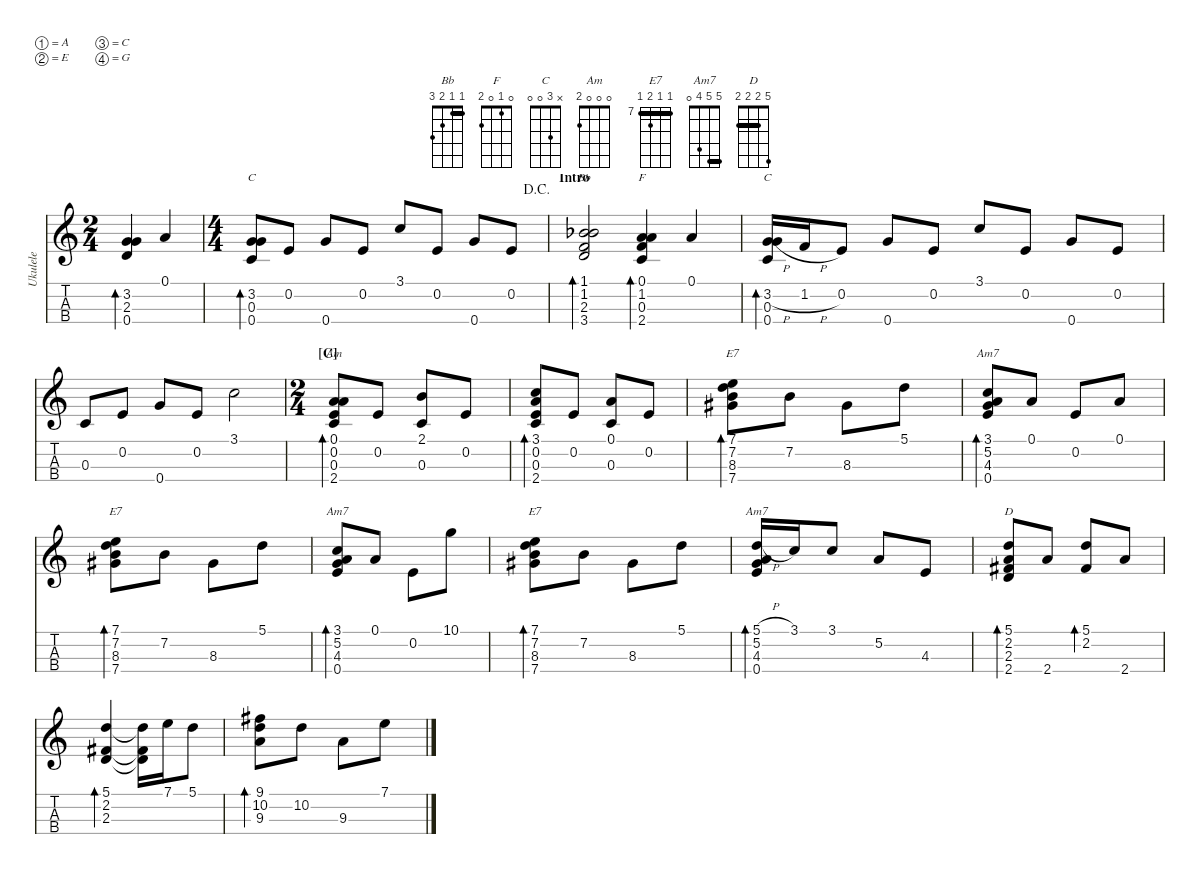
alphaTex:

\defaultSystemsLayout 4
\hideDynamics
\bracketExtendMode nobrackets
\otherSystemsTrackNameOrientation horizontal
\defaultBarNumberDisplay Hide
\track ("Ukulele" "Ukulele") {defaultSystemsLayout 5 instrument acousticguitarnylon}
\staff {score tabs}
\tuning (A4 E4 C4 G4)
\displaytranspose 0
\chord ("Bb" 1 1 2 3) {barre 1}
\chord ("F" 0 1 0 2)
\chord ("C" x 3 0 0)
\chord ("Am" 0 0 0 2)
\chord ("E7" 7 7 8 7) {firstfret 7 barre (7 7)}
\chord ("Am7" 3 5 4 0)
\chord ("Am7" 5 5 4 0) {barre 5}
\chord ("D" 5 2 2 2) {barre (2 2)}
\ts (2 4)
\tempo (75 hide)
\clef g2
\ks c
(0.4 3.2 2.3).4{bd 30 dy mf beam Up} 0.1.4{beam Up} |
\ts (4 4)
\beaming (8 2 2 2 2)
\jump dacapo
(0.4 3.2 0.3).8{bd 30 ch "C" beam Up} 0.2.8{beam Up} 0.4.8{beam Up} 0.2.8{beam Up} 3.1.8{beam Up} 0.2.8{beam Up} 0.4.8{beam Up} 0.2.8{beam Up} |
\section ("" "Intro")
(2.3 1.2 1.1{acc b} 3.4{acc b}).2{bd 30 ch "Bb" beam Up} (0.1 2.4 1.2 0.3).4{bd 30 ch "F" beam Up} 0.1.4{beam Up} |
(3.2{h} 0.4 0.3).16{bd 39 ch "C" beam Up} 1.2{h}.16{beam Up} 0.2.8{beam Up} 0.4.8{beam Up} 0.2.8{beam Up} 3.1.8{beam Up} 0.2.8{beam Up} 0.4.8{beam Up} 0.2.8{beam Up} |
0.3.8{beam Up} 0.2.8{beam Up} 0.4.8{beam Up} 0.2.8{beam Up} 3.1.2{beam Down} |
\ts (2 4)
\beaming (8 2 2)
\section ("C" "")
(0.1 2.4 0.3 0.2).8{bd 30 ch "Am" beam Up} 0.2.8{beam Up} (0.3 2.1).8{beam Up} 0.2.8{beam Up} |
(3.1 2.4 0.3 0.2).8{bd 30 beam Up} 0.2.8{beam Up} (0.3 0.1).8{beam Up} 0.2.8{beam Up} |
(7.1 7.2 8.3{acc #} 7.4).8{bd 30 ch "E7" beam Down} 7.2.8{beam Down} 8.3{acc #}.8{beam Down} 5.1.8{beam Down} |
(3.1 5.2 4.3 0.4).8{bd 30 ch "Am7" beam Up} 0.1.8{beam Up} 0.2.8{beam Up} 0.1.8{beam Up} |
(7.1 7.2 8.3{acc #} 7.4).8{bd 30 ch "E7" beam Down} 7.2.8{beam Down} 8.3{acc #}.8{beam Down} 5.1.8{beam Down} |
(3.1 5.2 4.3 0.4).8{bd 30 ch "Am7" beam Up} 0.1.8{beam Up} 0.2.8{beam Down} 10.1.8{beam Down} |
(7.1 7.2 8.3{acc #} 7.4).8{bd 30 ch "E7" beam Down} 7.2.8{beam Down} 8.3{acc #}.8{beam Down} 5.1.8{beam Down} |
(5.1{h} 5.2 4.3 0.4).16{bd 30 ch "Am7" beam Up} 3.1.16{beam Up} 3.1.8{beam Up} 5.2.8{beam Up} 4.3.8{beam Up} |
(2.3 2.2{acc #} 2.4 5.1).8{bd 30 ch "D" beam Up} 2.4.8{beam Up} (2.2{acc #} 5.1).8{bd 30 beam Up} 2.4.8{beam Up} |
(2.3 2.2{acc #} 5.1).4{bd 30 beam Up} (5.1{t} 2.2{t acc #} 2.3{t}).16{beam Down} 7.1.16{beam Down} 5.1.8{beam Down} |
(9.3 9.1{acc #} 10.2).8{bd 30 beam Down} 10.2.8{beam Down} 9.3.8{beam Down} 7.1.8{beam Down}
